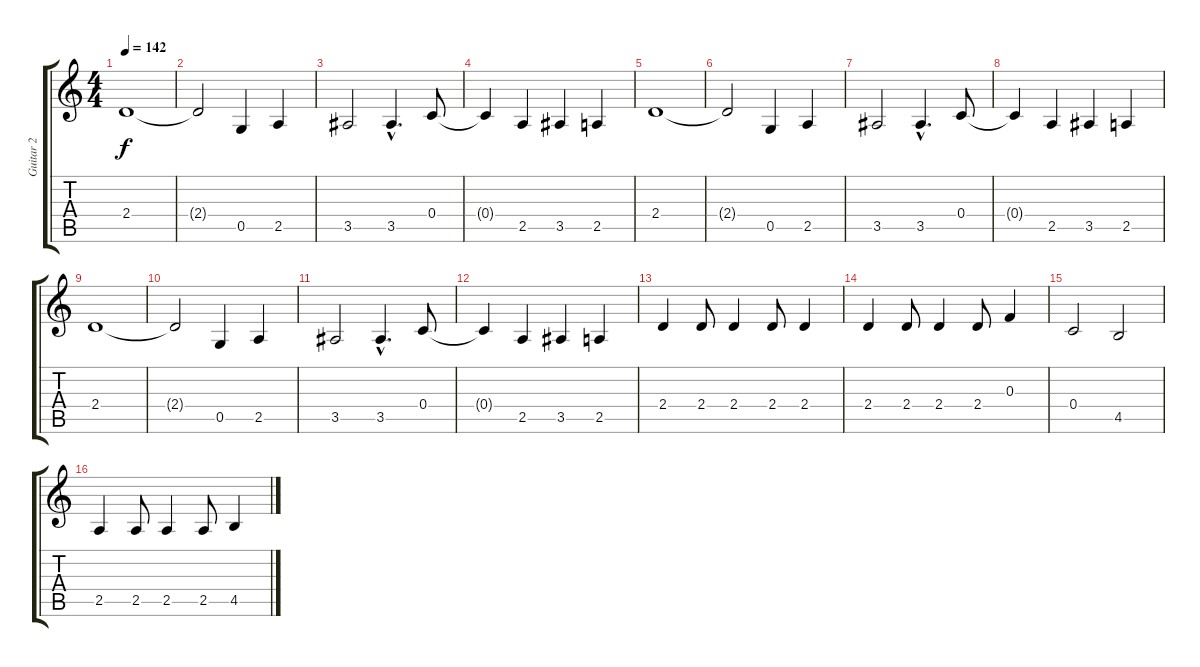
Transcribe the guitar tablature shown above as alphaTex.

\track ("Guitar 2" "Guitar 2") {instrument distortionguitar}
\staff {score tabs}
\tuning (D4 A3 F3 C3 G2 D2) {hide}
\ts (4 4)
\tempo 142
\clef g2
\ks c
2.4.1{dy f} |
2.4{t}.2 0.5.4 2.5.4 |
3.5.2 3.5{hac}.4{d} 0.4.8 |
0.4{t}.4 2.5.4 3.5.4 2.5.4 |
2.4.1 |
2.4{t}.2 0.5.4 2.5.4 |
3.5.2 3.5{hac}.4{d} 0.4.8 |
0.4{t}.4 2.5.4 3.5.4 2.5.4 |
2.4.1 |
2.4{t}.2 0.5.4 2.5.4 |
3.5.2 3.5{hac}.4{d} 0.4.8 |
0.4{t}.4 2.5.4 3.5.4 2.5.4 |
2.4.4 2.4.8 2.4.4 2.4.8 2.4.4 |
2.4.4 2.4.8 2.4.4 2.4.8 0.3.4 |
0.4.2 4.5.2 |
2.5.4 2.5.8 2.5.4 2.5.8 4.5.4
